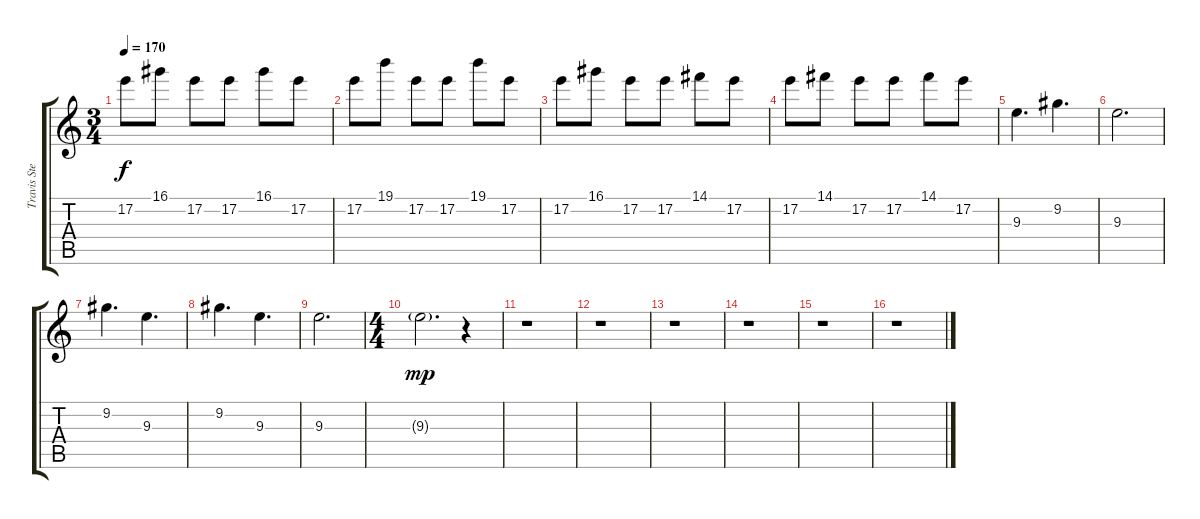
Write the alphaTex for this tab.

\track ("Travis Stever" "Travis Ste") {instrument distortionguitar}
\staff {score tabs}
\tuning (E4 B3 G3 D3 A2 E2) {hide}
\ts (3 4)
\tempo 170
\clef g2
\ks c
17.2.8{dy f} 16.1.8 17.2.8 17.2.8 16.1.8 17.2.8 |
17.2.8 19.1.8 17.2.8 17.2.8 19.1.8 17.2.8 |
17.2.8 16.1.8 17.2.8 17.2.8 14.1.8 17.2.8 |
17.2.8 14.1.8 17.2.8 17.2.8 14.1.8 17.2.8 |
9.3.4{d} 9.2.4{d} |
9.3.2{d} |
9.2.4{d} 9.3.4{d} |
9.2.4{d} 9.3.4{d} |
9.3.2{d} |
\ts (4 4)
9.3{g}.2{d dy mp} r.4 |
r.1 |
r.1 |
r.1 |
r.1 |
r.1 |
r.1
